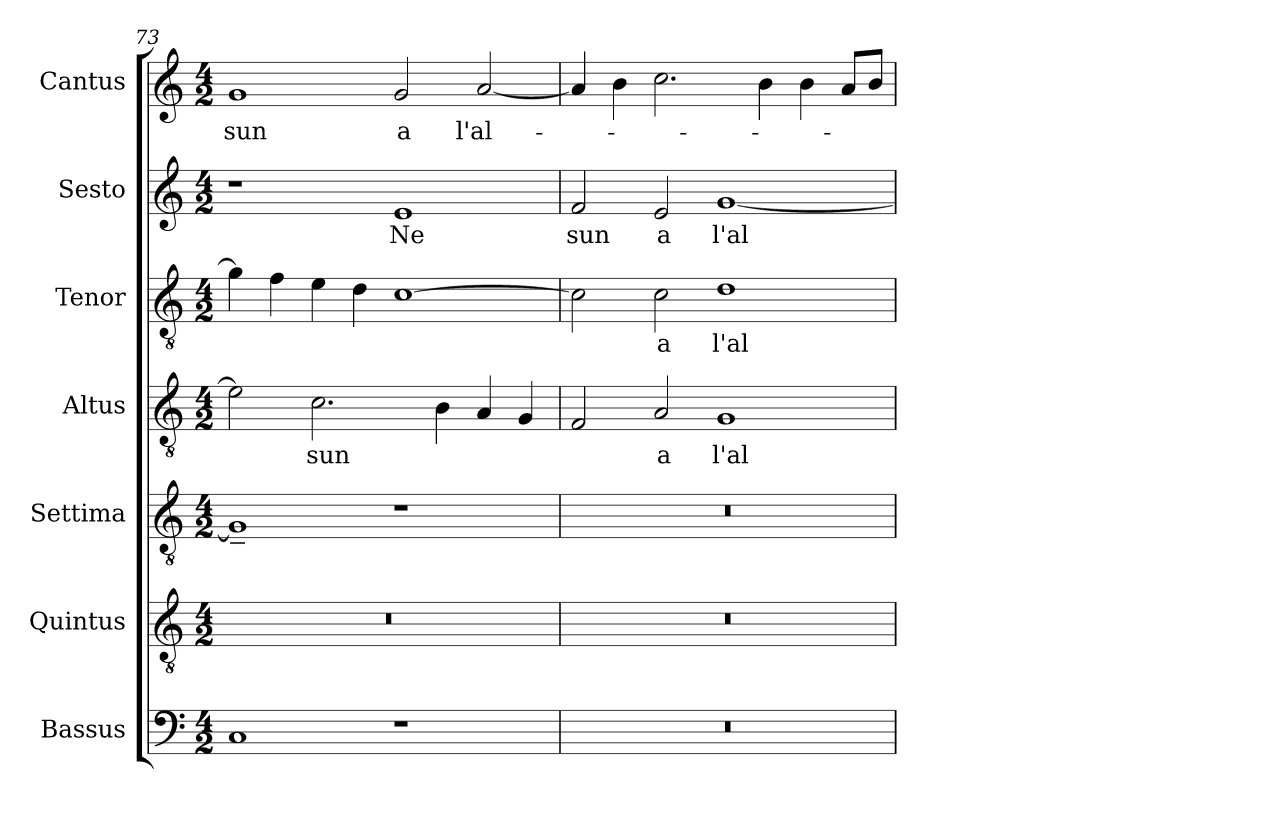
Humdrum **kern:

**kern	**kern	**kern	**kern	**text	**kern	**text	**kern	**text	**kern	**text
*part7	*part6	*part5	*part4	*part4	*part3	*part3	*part2	*part2	*part1	*part1
*staff7	*staff6	*staff5	*staff4	*staff4	*staff3	*staff3	*staff2	*staff2	*staff1	*staff1
*I"Bassus	*I"Quintus	*I"Settima	*I"Altus	*	*I"Tenor	*	*I"Sesto	*	*I"Cantus	*
!!LO:PB:g=z
*clefF4	*clefGv2	*clefGv2	*clefGv2	*	*clefGv2	*	*clefG2	*	*clefG2	*
*	*k[]	*k[]	*	*	*	*	*	*	*	*
*	*C:	*C:	*	*	*	*	*	*	*	*
*M4/2	*M4/2	*M4/2	*M4/2	*	*M4/2	*	*M4/2	*	*M4/2	*
=73	=73	=73	=73	=73	=73	=73	=73	=73	=73	=73
!	!	!	!	!	!	!	!	!	!	!LO:LY:b:cj
1C	0r	1G~<]	2e\]	.	4g\]	.	1r	.	1g	-sun
.	.	.	.	.	4f\	.	.	.	.	.
!	!	!	!	!LO:LY:b	!	!	!	!	!	!
.	.	.	2.c\	-sun	4e\	.	.	.	.	.
.	.	.	.	.	4d\	.	.	.	.	.
!	!	!	!	!	!	!	!	!LO:LY:b:cj	!	!LO:LY:b:cj
1r	.	1r	.	.	[>1c	.	1e	Ne	2g/	a
.	.	.	4B\	.	.	.	.	.	.	.
!	!	!	!	!	!	!	!	!	!	!LO:LY:b
.	.	.	4A/	.	.	.	.	.	[<2a/	l'al-
.	.	.	4G/	.	.	.	.	.	.	.
=74	=74	=74	=74	=74	=74	=74	=74	=74	=74	=74
!	!	!	!	!	!	!	!	!LO:LY:b:cj	!	!
0r	0r	0r	2F/	.	2c\]	.	2f/	sun	4a/]	.
.	.	.	.	.	.	.	.	.	4b\	.
!	!	!	!	!LO:LY:b:cj	!	!LO:LY:b:cj	!	!LO:LY:b:cj	!	!
.	.	.	2A/	a	2c\	a	2e/	a	2.cc\	.
!	!	!	!	!LO:LY:b:cj	!	!LO:LY:b:cj	!	!LO:LY:b:cj	!	!
.	.	.	1G	l'al-	1d	l'al-	[<1g	l'al	.	.
.	.	.	.	.	.	.	.	.	4b\	.
.	.	.	.	.	.	.	.	.	4b\	.
.	.	.	.	.	.	.	.	.	8a/L	.
.	.	.	.	.	.	.	.	.	8b/J	.
=	=	=	=	=	=	=	=	=	=	=
*-	*-	*-	*-	*-	*-	*-	*-	*-	*-	*-
